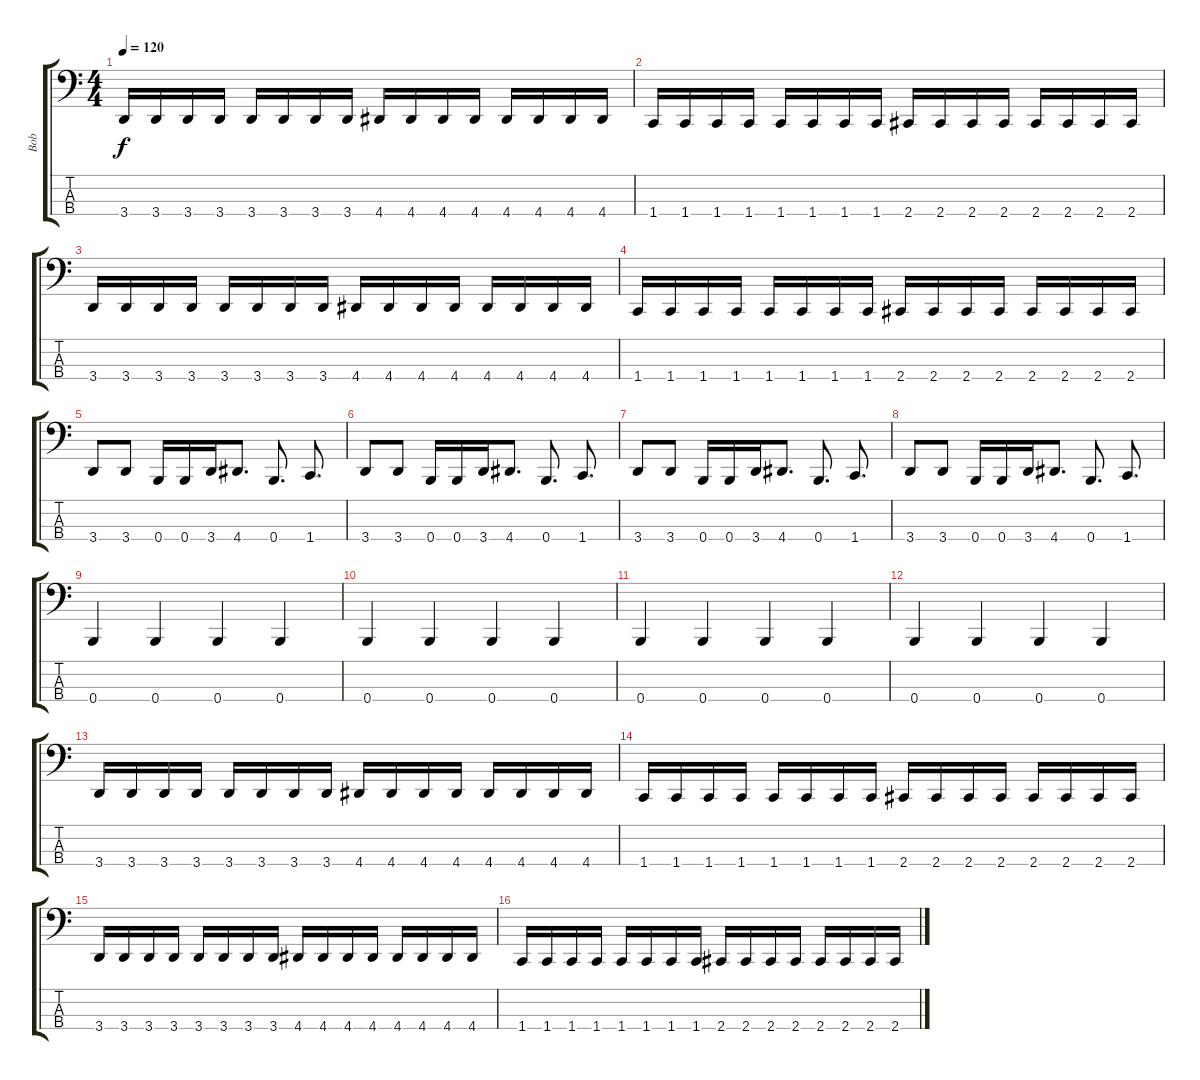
\track ("Bob" "Bob") {instrument electricbassfinger}
\staff {score tabs}
\tuning (E2 B1 Gb1 B0) {hide}
\ts (4 4)
\tempo 120
\clef f4
\ks c
3.4.16{dy f} 3.4.16 3.4.16 3.4.16 3.4.16 3.4.16 3.4.16 3.4.16 4.4.16 4.4.16 4.4.16 4.4.16 4.4.16 4.4.16 4.4.16 4.4.16 |
1.4.16 1.4.16 1.4.16 1.4.16 1.4.16 1.4.16 1.4.16 1.4.16 2.4.16 2.4.16 2.4.16 2.4.16 2.4.16 2.4.16 2.4.16 2.4.16 |
3.4.16 3.4.16 3.4.16 3.4.16 3.4.16 3.4.16 3.4.16 3.4.16 4.4.16 4.4.16 4.4.16 4.4.16 4.4.16 4.4.16 4.4.16 4.4.16 |
1.4.16 1.4.16 1.4.16 1.4.16 1.4.16 1.4.16 1.4.16 1.4.16 2.4.16 2.4.16 2.4.16 2.4.16 2.4.16 2.4.16 2.4.16 2.4.16 |
3.4.8 3.4.8 0.4.16 0.4.16 3.4.16 4.4.8{d} 0.4.8{d} 1.4.8{d} |
3.4.8 3.4.8 0.4.16 0.4.16 3.4.16 4.4.8{d} 0.4.8{d} 1.4.8{d} |
3.4.8 3.4.8 0.4.16 0.4.16 3.4.16 4.4.8{d} 0.4.8{d} 1.4.8{d} |
3.4.8 3.4.8 0.4.16 0.4.16 3.4.16 4.4.8{d} 0.4.8{d} 1.4.8{d} |
0.4.4 0.4.4 0.4.4 0.4.4 |
0.4.4 0.4.4 0.4.4 0.4.4 |
0.4.4 0.4.4 0.4.4 0.4.4 |
0.4.4 0.4.4 0.4.4 0.4.4 |
3.4.16 3.4.16 3.4.16 3.4.16 3.4.16 3.4.16 3.4.16 3.4.16 4.4.16 4.4.16 4.4.16 4.4.16 4.4.16 4.4.16 4.4.16 4.4.16 |
1.4.16 1.4.16 1.4.16 1.4.16 1.4.16 1.4.16 1.4.16 1.4.16 2.4.16 2.4.16 2.4.16 2.4.16 2.4.16 2.4.16 2.4.16 2.4.16 |
3.4.16 3.4.16 3.4.16 3.4.16 3.4.16 3.4.16 3.4.16 3.4.16 4.4.16 4.4.16 4.4.16 4.4.16 4.4.16 4.4.16 4.4.16 4.4.16 |
1.4.16 1.4.16 1.4.16 1.4.16 1.4.16 1.4.16 1.4.16 1.4.16 2.4.16 2.4.16 2.4.16 2.4.16 2.4.16 2.4.16 2.4.16 2.4.16
